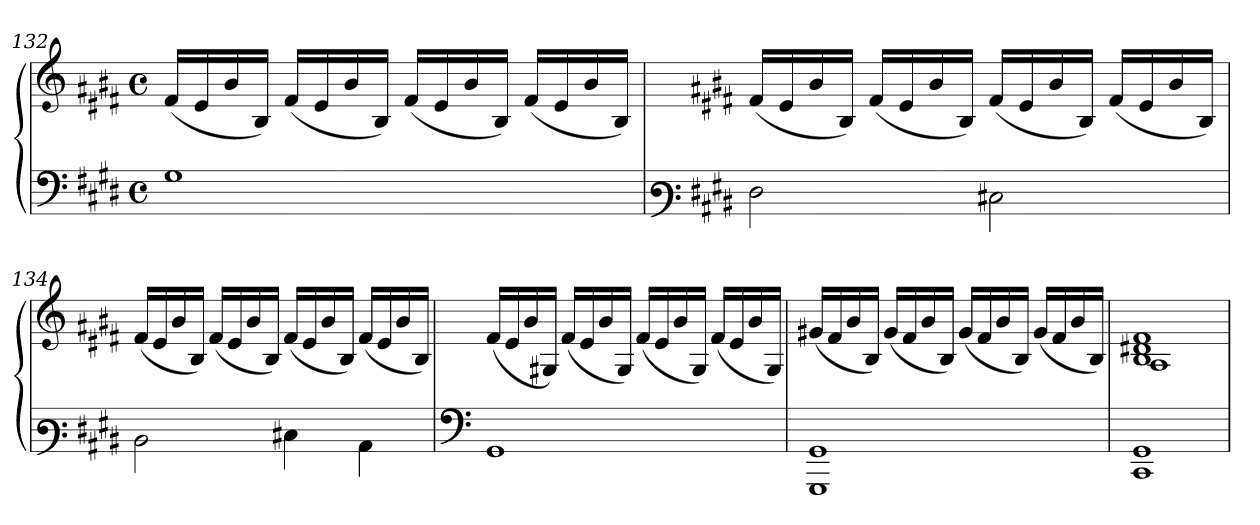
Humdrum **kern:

**kern	**kern
*part1	*part1
*staff2	*staff1
*clefF4	*clefG3
*k[f#c#g#d#]	*k[f#c#g#d#]
*M4/4	*M4/4
*met(c)	*met(c)
=132	=132
1G#	(<16d#/LL
.	16c#/
.	16g#/
.	16G#/JJ)
.	(<16d#/LL
.	16c#/
.	16g#/
.	16G#/JJ)
.	(<16d#/LL
.	16c#/
.	16g#/
.	16G#/JJ)
.	(<16d#/LL
.	16c#/
.	16g#/
.	16G#/JJ)
!!LO:PB:g=z
=133	=133
*clefF3	*
*k[f#c#g#d#]	*k[f#c#g#d#]
2F#\	(<16d#/LL
.	16c#/
.	16g#/
.	16G#/JJ)
.	(<16d#/LL
.	16c#/
.	16g#/
.	16G#/JJ)
2E#X\	(<16d#/LL
.	16c#/
.	16g#/
.	16G#/JJ)
.	(<16d#/LL
.	16c#/
.	16g#/
.	16G#/JJ)
=134	=134
2D#\	(<16d#/LL
.	16c#/
.	16g#/
.	16G#/JJ)
.	(<16d#/LL
.	16c#/
.	16g#/
.	16G#/JJ)
4E#X\	(<16d#/LL
.	16c#/
.	16g#/
.	16G#/JJ)
4C#\	(<16d#/LL
.	16c#/
.	16g#/
.	16G#/JJ)
!!LO:LB:g=z
=135	=135
*clefF4	*
1GG#	(<16d#/LL
.	16c#/
.	16g#/
.	16E#X/JJ)
.	(<16d#/LL
.	16c#/
.	16g#/
.	16E#/JJ)
.	(<16d#/LL
.	16c#/
.	16g#/
.	16E#/JJ)
.	(<16d#/LL
.	16c#/
.	16g#/
.	16E#/JJ)
=136	=136
*^	*
1GG#	1GGG#	(<16e#X/LL
.	.	16d#/
.	.	16g#/
.	.	16G#/JJ)
.	.	(<16e#/LL
.	.	16d#/
.	.	16g#/
.	.	16G#/JJ)
.	.	(<16e#/LL
.	.	16d#/
.	.	16g#/
.	.	16G#/JJ)
.	.	(<16e#/LL
.	.	16d#/
.	.	16g#/
.	.	16G#/JJ)
=137	=137	=137
*	*	*^
*	*	*	*^
1GG#	1CC#	1B#X 1d#	1G#	1F#
*v	*v	*	*	*
*	*v	*v	*v
=	=
*-	*-
